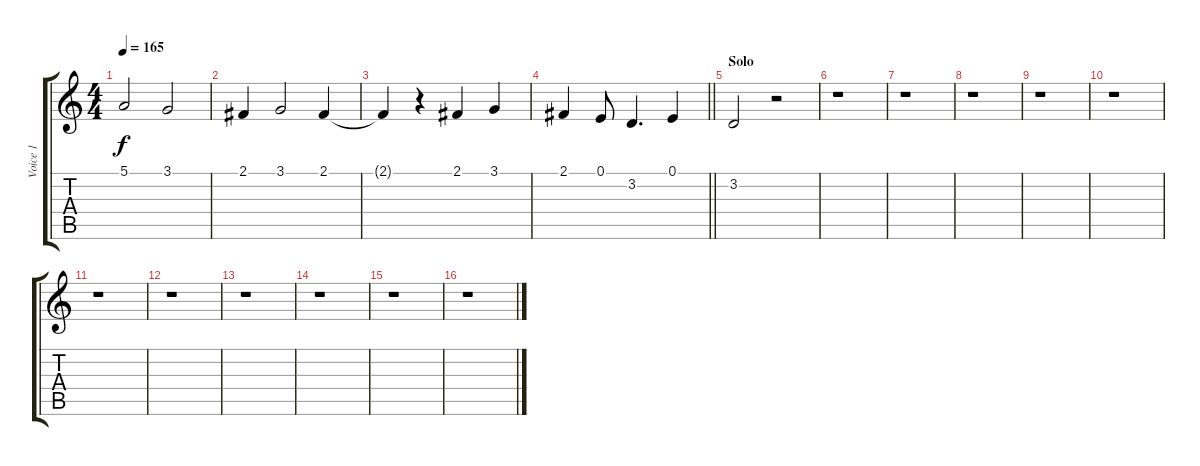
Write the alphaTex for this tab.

\track ("Voice 1" "Voice 1") {instrument oboe}
\staff {score tabs}
\tuning (E4 B3 G3 D3 A2 E2) {hide}
\ts (4 4)
\tempo 165
\clef g2
\ks c
5.1.2{dy f} 3.1.2 |
2.1.4 3.1.2 2.1.4 |
2.1{t}.4 r.4 2.1.4 3.1.4 |
\barLineRight lightlight
2.1.4 0.1.8 3.2.4{d} 0.1.4 |
\section ("" "Solo")
3.2.2 r.2 |
r.1 |
r.1 |
r.1 |
r.1 |
r.1 |
r.1 |
r.1 |
r.1 |
r.1 |
r.1 |
r.1
